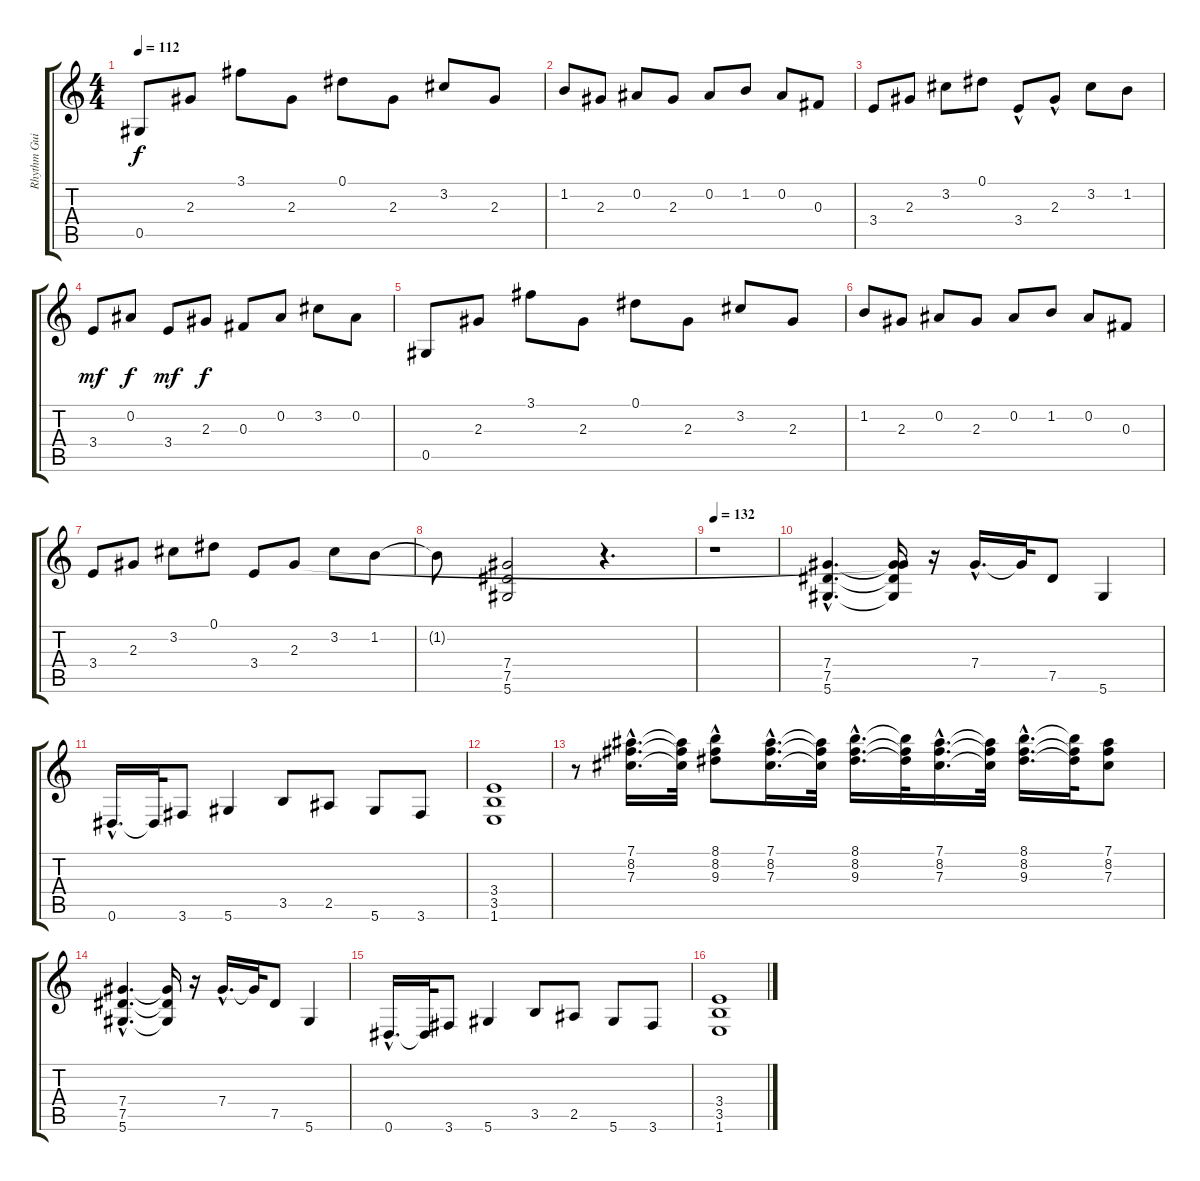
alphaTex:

\track ("Rhythm Guitar" "Rhythm Gui") {instrument distortionguitar}
\staff {score tabs}
\tuning (Eb4 Bb3 Gb3 Db3 Ab2 Eb2) {hide}
\ts (4 4)
\tempo 112
\clef g2
\ks c
0.5.8{dy f} 2.3.8 3.1.8 2.3.8 0.1.8 2.3.8 3.2.8 2.3.8 |
1.2.8 2.3.8 0.2.8 2.3.8 0.2.8 1.2.8 0.2.8 0.3.8 |
3.4.8 2.3.8 3.2.8 0.1.8 3.4{hac}.8 2.3{hac}.8 3.2.8 1.2.8 |
3.4.8{dy mf} 0.2.8{dy f} 3.4.8{dy mf} 2.3.8{dy f} 0.3.8 0.2.8 3.2.8 0.2.8 |
0.5.8 2.3.8 3.1.8 2.3.8 0.1.8 2.3.8 3.2.8 2.3.8 |
1.2.8 2.3.8 0.2.8 2.3.8 0.2.8 1.2.8 0.2.8 0.3.8 |
3.4.8 2.3.8 3.2.8 0.1.8 3.4.8 2.3.8 3.2.8 1.2.8 |
1.2{t}.8 (7.4 7.5 5.6).2 r.4{d} |
\tempo 132
r.1{instrument distortionguitar} |
(7.4{hac} 7.5{hac} 5.6{hac}).4{d} (2.3{t} 7.4{t} 7.5{t} 5.6{t}).16 r.16 7.4{hac}.16{d} 7.4{t}.32 7.5.8 5.6.4 |
0.6{hac}.16{d} 0.6{t}.32 3.6.8 5.6.4 3.5.8 2.5.8 5.6.8 3.6.8 |
(3.4 3.5 1.6).1 |
r.8 (7.1{hac} 8.2{hac} 7.3{hac}).16{d} (7.1{t} 8.2{t} 7.3{t}).32 (8.1{hac} 8.2{hac} 9.3).8 (7.1{hac} 8.2{hac} 7.3{hac}).16{d} (7.1{t} 8.2{t} 7.3{t}).32 (8.1{hac} 8.2{hac} 9.3{hac}).16{d} (8.1{t} 8.2{t} 9.3{t}).32 (7.1{hac} 8.2{hac} 7.3{hac}).16{d} (7.1{t} 8.2{t} 7.3{t}).32 (8.1{hac} 8.2{hac} 9.3{hac}).16{d} (8.1{t} 8.2{t} 9.3{t}).32 (7.1 8.2 7.3).8 |
(7.4{hac} 7.5{hac} 5.6{hac}).4{d} (7.4{t} 7.5{t} 5.6{t}).16 r.16 7.4{hac}.16{d} 7.4{t}.32 7.5.8 5.6.4 |
0.6{hac}.16{d} 0.6{t}.32 3.6.8 5.6.4 3.5.8 2.5.8 5.6.8 3.6.8 |
(3.4 3.5 1.6).1
